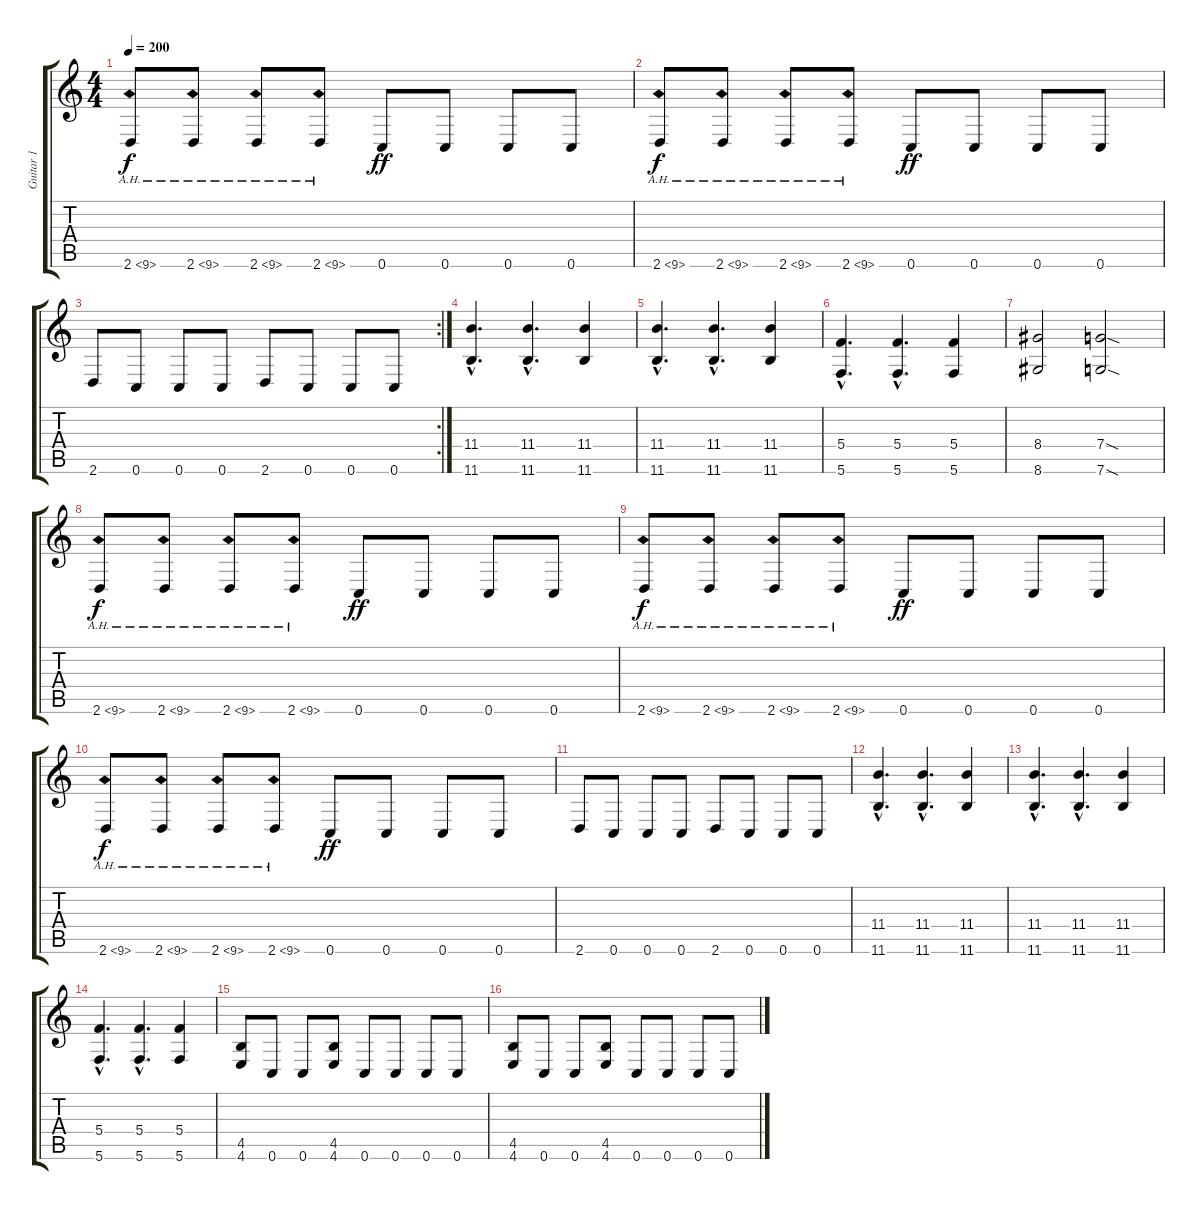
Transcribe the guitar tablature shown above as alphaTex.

\track ("Guitar 1" "Guitar 1") {instrument distortionguitar}
\staff {score tabs}
\tuning (D4 A3 F3 C3 G2 C2) {hide}
\ts (4 4)
\tempo 200
\clef g2
\ks c
2.6{ah 7}.8{dy f} 2.6{ah 7}.8 2.6{ah 7}.8 2.6{ah 7}.8 0.6.8{dy ff} 0.6.8 0.6.8 0.6.8 |
2.6{ah 7}.8{dy f} 2.6{ah 7}.8 2.6{ah 7}.8 2.6{ah 7}.8 0.6.8{dy ff} 0.6.8 0.6.8 0.6.8 |
\rc 2
2.6.8 0.6.8 0.6.8 0.6.8 2.6.8 0.6.8 0.6.8 0.6.8 |
(11.4{hac} 11.6{hac}).4{d} (11.4{hac} 11.6{hac}).4{d} (11.4 11.6).4 |
(11.4{hac} 11.6{hac}).4{d} (11.4{hac} 11.6{hac}).4{d} (11.4 11.6).4 |
(5.4{hac} 5.6{hac}).4{d} (5.4{hac} 5.6{hac}).4{d} (5.4 5.6).4 |
(8.4 8.6).2 (7.4{sod} 7.6{sod}).2 |
2.6{ah 7}.8{dy f} 2.6{ah 7}.8 2.6{ah 7}.8 2.6{ah 7}.8 0.6.8{dy ff} 0.6.8 0.6.8 0.6.8 |
2.6{ah 7}.8{dy f} 2.6{ah 7}.8 2.6{ah 7}.8 2.6{ah 7}.8 0.6.8{dy ff} 0.6.8 0.6.8 0.6.8 |
2.6{ah 7}.8{dy f} 2.6{ah 7}.8 2.6{ah 7}.8 2.6{ah 7}.8 0.6.8{dy ff} 0.6.8 0.6.8 0.6.8 |
2.6.8 0.6.8 0.6.8 0.6.8 2.6.8 0.6.8 0.6.8 0.6.8 |
(11.4{hac} 11.6{hac}).4{d} (11.4{hac} 11.6{hac}).4{d} (11.4 11.6).4 |
(11.4{hac} 11.6{hac}).4{d} (11.4{hac} 11.6{hac}).4{d} (11.4 11.6).4 |
(5.4{hac} 5.6{hac}).4{d} (5.4{hac} 5.6{hac}).4{d} (5.4 5.6).4 |
(4.5 4.6).8 0.6.8 0.6.8 (4.5 4.6).8 0.6.8 0.6.8 0.6.8 0.6.8 |
(4.5 4.6).8 0.6.8 0.6.8 (4.5 4.6).8 0.6.8 0.6.8 0.6.8 0.6.8
